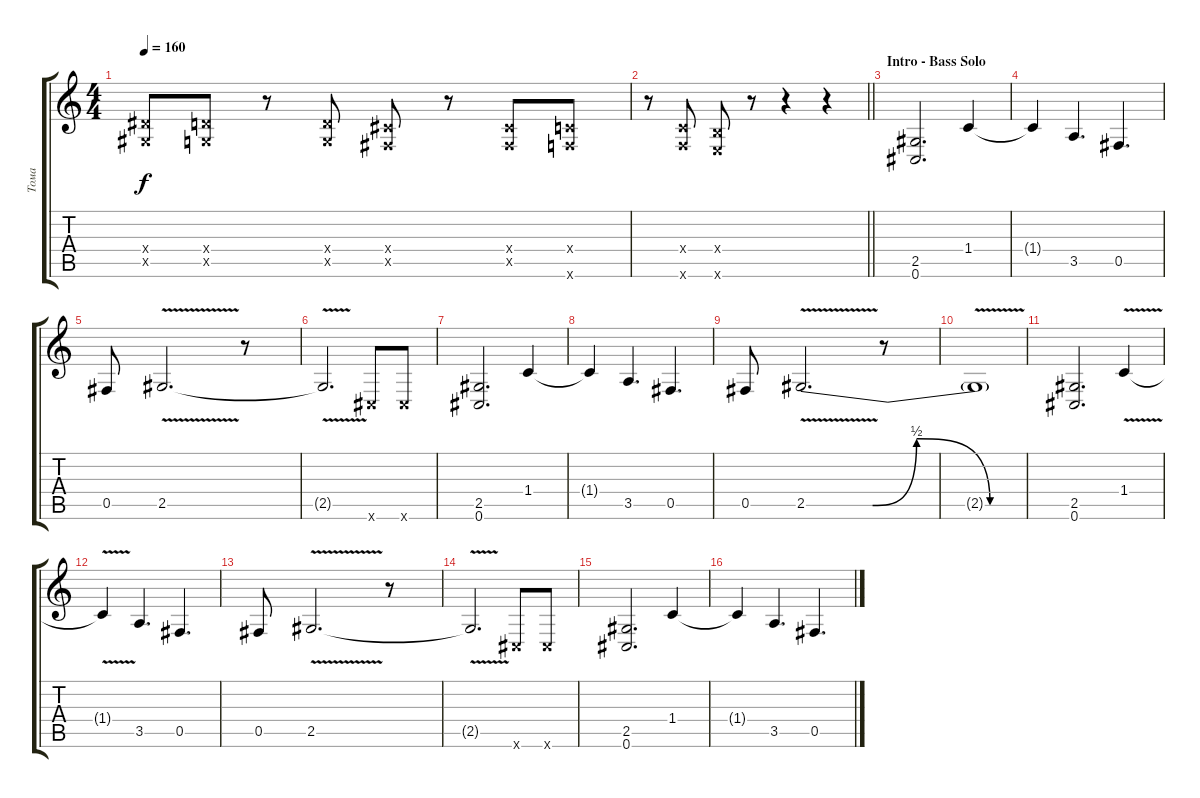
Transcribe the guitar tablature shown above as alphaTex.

\track ("Тома" "Тома") {instrument distortionguitar}
\staff {score tabs}
\tuning (Db4 Ab3 E3 B2 Gb2 Db2) {hide}
\ts (4 4)
\tempo 160
\clef g2
\ks c
(4.4{x} 2.5{x}).8{dy f instrument distortionguitar} (3.4{x} 1.5{x}).8 r.8 (3.4{x} 1.5{x}).8 (2.4{x} 0.5{x}).8 r.8 (2.4{x} 0.5{x}).8 (1.4{x} 4.6{x}).8 |
\barLineRight lightlight
r.8 (1.4{x} 4.6{x}).8 (0.4{x} 3.6{x}).8 r.8 r.4 r.4 |
\section ("" "Intro - Bass Solo")
(2.5 0.6).2{d} 1.4.4 |
1.4{t}.4 3.5.4{d} 0.5.4{d} |
0.5.8 2.5{v}.2{d} r.8 |
2.5{t}.2{d} 0.6{x}.8 0.6{x}.8 |
(2.5 0.6).2{d} 1.4.4 |
1.4{t}.4 3.5.4{d} 0.5.4{d} |
0.5.8 2.5{be (custom 0 0 15 0 18 0 30 2 50 0 58 0 60 0) v}.2{d} r.8 |
2.5{t}.1 |
(2.5 0.6).2{d} 1.4{v}.4 |
1.4{t}.4 3.5.4{d} 0.5.4{d} |
0.5.8 2.5{v}.2{d} r.8 |
2.5{t}.2{d} 0.6{x}.8 0.6{x}.8 |
(2.5 0.6).2{d} 1.4.4 |
1.4{t}.4 3.5.4{d} 0.5.4{d}
